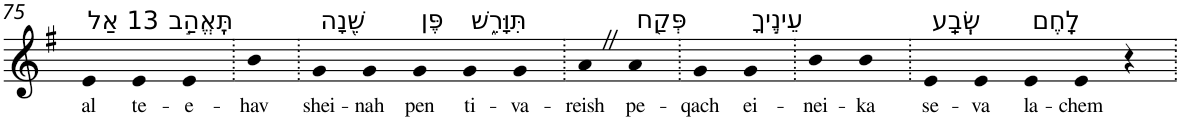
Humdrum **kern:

**kern	**text
*part1	*part1
*staff1	*staff1
*I"Piano	*
*I'Pno	*
!!LO:PB:g=z
*clefG2	*
*k[f#]	*
*G:	*
=75	=75
!LO:TX:a:t=13 אַל	!
!	!LO:LY:b
4e	al
!LO:TX:a:t=תֶּֽאֱהַ֣ב	!
!	!LO:LY:b
4e	te-
!	!LO:LY:b
4e	-e-
=76.	=76.
!	!LO:LY:b
4b	-hav
=77.	=77.
!LO:TX:a:t=שֵׁ֭נָה	!
!	!LO:LY:b
4g	shei-
!	!LO:LY:b
4g	-nah
!LO:TX:a:t=פֶּן	!
!	!LO:LY:b
4g	pen
!LO:TX:a:t=תִּוָּרֵ֑שׁ	!
!	!LO:LY:b
4g	ti-
!	!LO:LY:b
4g	-va-
=78.	=78.
!	!LO:LY:b
4aZ	-reish
!LO:TX:a:t=פְּקַ֖ח	!
!	!LO:LY:b
4a	pe-
=79.	=79.
!	!LO:LY:b
4g	-qach
!LO:TX:a:t=עֵינֶ֣יךָ	!
!	!LO:LY:b
4g	ei-
=80.	=80.
!	!LO:LY:b
4b	-nei-
!	!LO:LY:b
4b	-ka
=81.	=81.
!LO:TX:a:t=שְֽׂבַֽע	!
!	!LO:LY:b
4e	se-
!	!LO:LY:b
4e	-va
!LO:TX:a:t=לָֽחֶם	!
!	!LO:LY:b
4e	la-
!	!LO:LY:b
4e	-chem
4r	.
=.	=.
*-	*-
